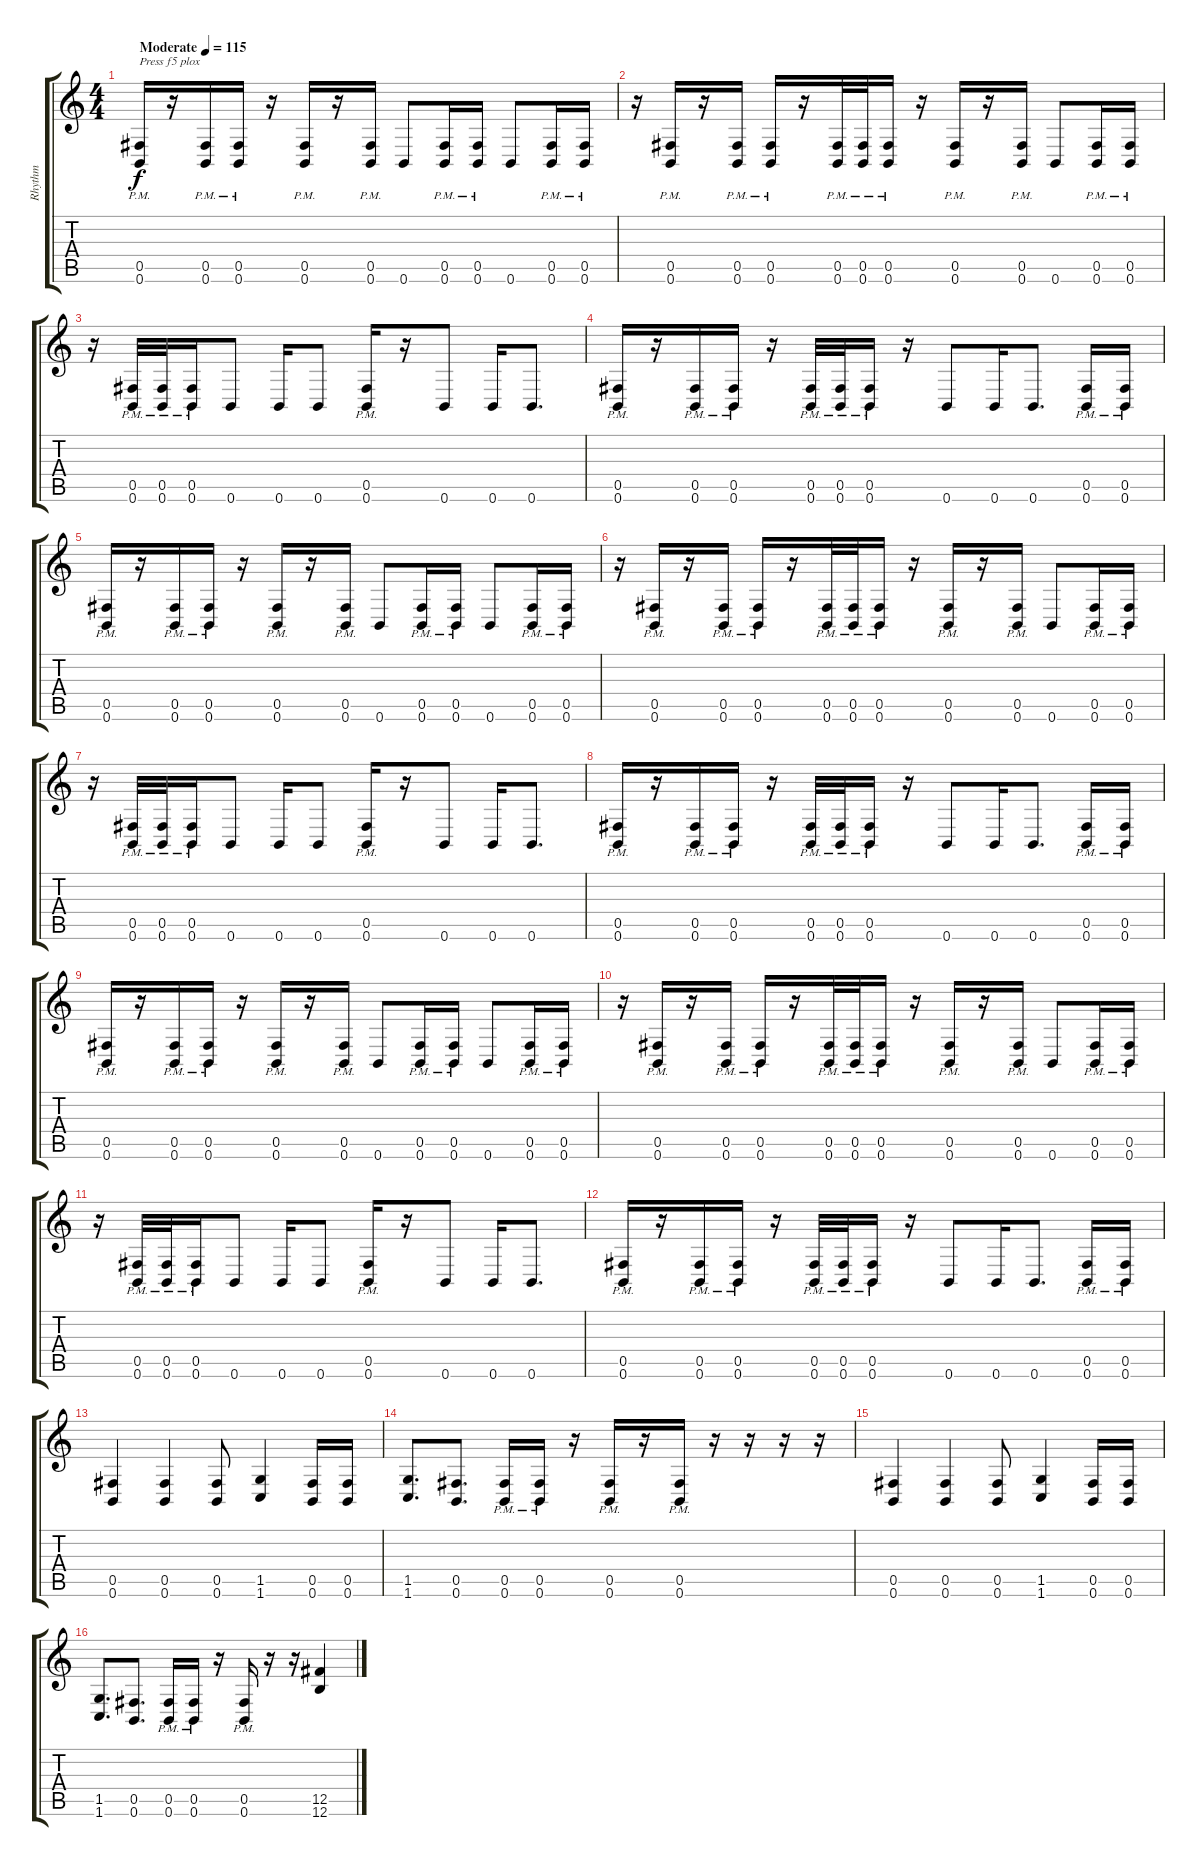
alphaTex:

\track ("Rhythm" "Rhythm") {instrument distortionguitar}
\staff {score tabs}
\tuning (Db4 Ab3 E3 B2 Gb2 B1) {hide}
\ts (4 4)
\tempo (115 "Moderate")
\clef g2
\ks c
(0.5{pm} 0.6{pm}).16{txt "Press f5 plox" dy f instrument distortionguitar} r.16 (0.5{pm} 0.6{pm}).16 (0.5{pm} 0.6{pm}).16 r.16 (0.5{pm} 0.6{pm}).16 r.16 (0.5{pm} 0.6{pm}).16 0.6.8 (0.5{pm} 0.6{pm}).16 (0.5{pm} 0.6{pm}).16 0.6.8 (0.5{pm} 0.6{pm}).16 (0.5{pm} 0.6{pm}).16 |
r.16 (0.5{pm} 0.6{pm}).16 r.16 (0.5{pm} 0.6{pm}).16 (0.5{pm} 0.6{pm}).16 r.16 (0.5{pm} 0.6{pm}).32 (0.5{pm} 0.6{pm}).32 (0.5{pm} 0.6{pm}).16 r.16 (0.5{pm} 0.6{pm}).16 r.16 (0.5{pm} 0.6{pm}).16 0.6.8 (0.5{pm} 0.6{pm}).16 (0.5{pm} 0.6{pm}).16 |
r.16 (0.5 0.6{pm}).32 (0.5{pm} 0.6{pm}).32 (0.5{pm} 0.6{pm}).16 0.6.8 0.6.16 0.6.8 (0.5{pm} 0.6{pm}).16 r.16 0.6.8 0.6.16 0.6.8{d} |
(0.5{pm} 0.6{pm}).16 r.16 (0.5{pm} 0.6{pm}).16 (0.5{pm} 0.6{pm}).16 r.16 (0.5{pm} 0.6{pm}).32 (0.5{pm} 0.6{pm}).32 (0.5{pm} 0.6{pm}).16 r.16 0.6.8 0.6.16 0.6.8{d} (0.5{pm} 0.6{pm}).16 (0.5{pm} 0.6{pm}).16 |
(0.5{pm} 0.6{pm}).16 r.16 (0.5{pm} 0.6{pm}).16 (0.5{pm} 0.6{pm}).16 r.16 (0.5{pm} 0.6{pm}).16 r.16 (0.5{pm} 0.6{pm}).16 0.6.8 (0.5{pm} 0.6{pm}).16 (0.5{pm} 0.6{pm}).16 0.6.8 (0.5{pm} 0.6{pm}).16 (0.5{pm} 0.6{pm}).16 |
r.16 (0.5{pm} 0.6{pm}).16 r.16 (0.5{pm} 0.6{pm}).16 (0.5{pm} 0.6{pm}).16 r.16 (0.5{pm} 0.6{pm}).32 (0.5{pm} 0.6{pm}).32 (0.5{pm} 0.6{pm}).16 r.16 (0.5{pm} 0.6{pm}).16 r.16 (0.5{pm} 0.6{pm}).16 0.6.8 (0.5{pm} 0.6{pm}).16 (0.5{pm} 0.6{pm}).16 |
r.16 (0.5 0.6{pm}).32 (0.5{pm} 0.6{pm}).32 (0.5{pm} 0.6{pm}).16 0.6.8 0.6.16 0.6.8 (0.5{pm} 0.6{pm}).16 r.16 0.6.8 0.6.16 0.6.8{d} |
(0.5{pm} 0.6{pm}).16 r.16 (0.5{pm} 0.6{pm}).16 (0.5{pm} 0.6{pm}).16 r.16 (0.5{pm} 0.6{pm}).32 (0.5{pm} 0.6{pm}).32 (0.5{pm} 0.6{pm}).16 r.16 0.6.8 0.6.16 0.6.8{d} (0.5{pm} 0.6{pm}).16 (0.5{pm} 0.6{pm}).16 |
(0.5{pm} 0.6{pm}).16 r.16 (0.5{pm} 0.6{pm}).16 (0.5{pm} 0.6{pm}).16 r.16 (0.5{pm} 0.6{pm}).16 r.16 (0.5{pm} 0.6{pm}).16 0.6.8 (0.5{pm} 0.6{pm}).16 (0.5{pm} 0.6{pm}).16 0.6.8 (0.5{pm} 0.6{pm}).16 (0.5{pm} 0.6{pm}).16 |
r.16 (0.5{pm} 0.6{pm}).16 r.16 (0.5{pm} 0.6{pm}).16 (0.5{pm} 0.6{pm}).16 r.16 (0.5{pm} 0.6{pm}).32 (0.5{pm} 0.6{pm}).32 (0.5{pm} 0.6{pm}).16 r.16 (0.5{pm} 0.6{pm}).16 r.16 (0.5{pm} 0.6{pm}).16 0.6.8 (0.5{pm} 0.6{pm}).16 (0.5{pm} 0.6{pm}).16 |
r.16 (0.5 0.6{pm}).32 (0.5{pm} 0.6{pm}).32 (0.5{pm} 0.6{pm}).16 0.6.8 0.6.16 0.6.8 (0.5{pm} 0.6{pm}).16 r.16 0.6.8 0.6.16 0.6.8{d} |
(0.5{pm} 0.6{pm}).16 r.16 (0.5{pm} 0.6{pm}).16 (0.5{pm} 0.6{pm}).16 r.16 (0.5{pm} 0.6{pm}).32 (0.5{pm} 0.6{pm}).32 (0.5{pm} 0.6{pm}).16 r.16 0.6.8 0.6.16 0.6.8{d} (0.5{pm} 0.6{pm}).16 (0.5{pm} 0.6{pm}).16 |
(0.5 0.6).4 (0.5 0.6).4 (0.5 0.6).8 (1.5 1.6).4 (0.5 0.6).16 (0.5 0.6).16 |
(1.5 1.6).8{d} (0.5 0.6).8{d} (0.5{pm} 0.6{pm}).16 (0.5{pm} 0.6{pm}).16 r.16 (0.5{pm} 0.6{pm}).16 r.16 (0.5{pm} 0.6{pm}).16 r.16 r.16 r.16 r.16 |
(0.5 0.6).4 (0.5 0.6).4 (0.5 0.6).8 (1.5 1.6).4 (0.5 0.6).16 (0.5 0.6).16 |
(1.5 1.6).8{d} (0.5 0.6).8{d} (0.5{pm} 0.6{pm}).16 (0.5{pm} 0.6{pm}).16 r.16 (0.5{pm} 0.6{pm}).16 r.16 r.16 (12.5{ss} 12.6{ss}).4
